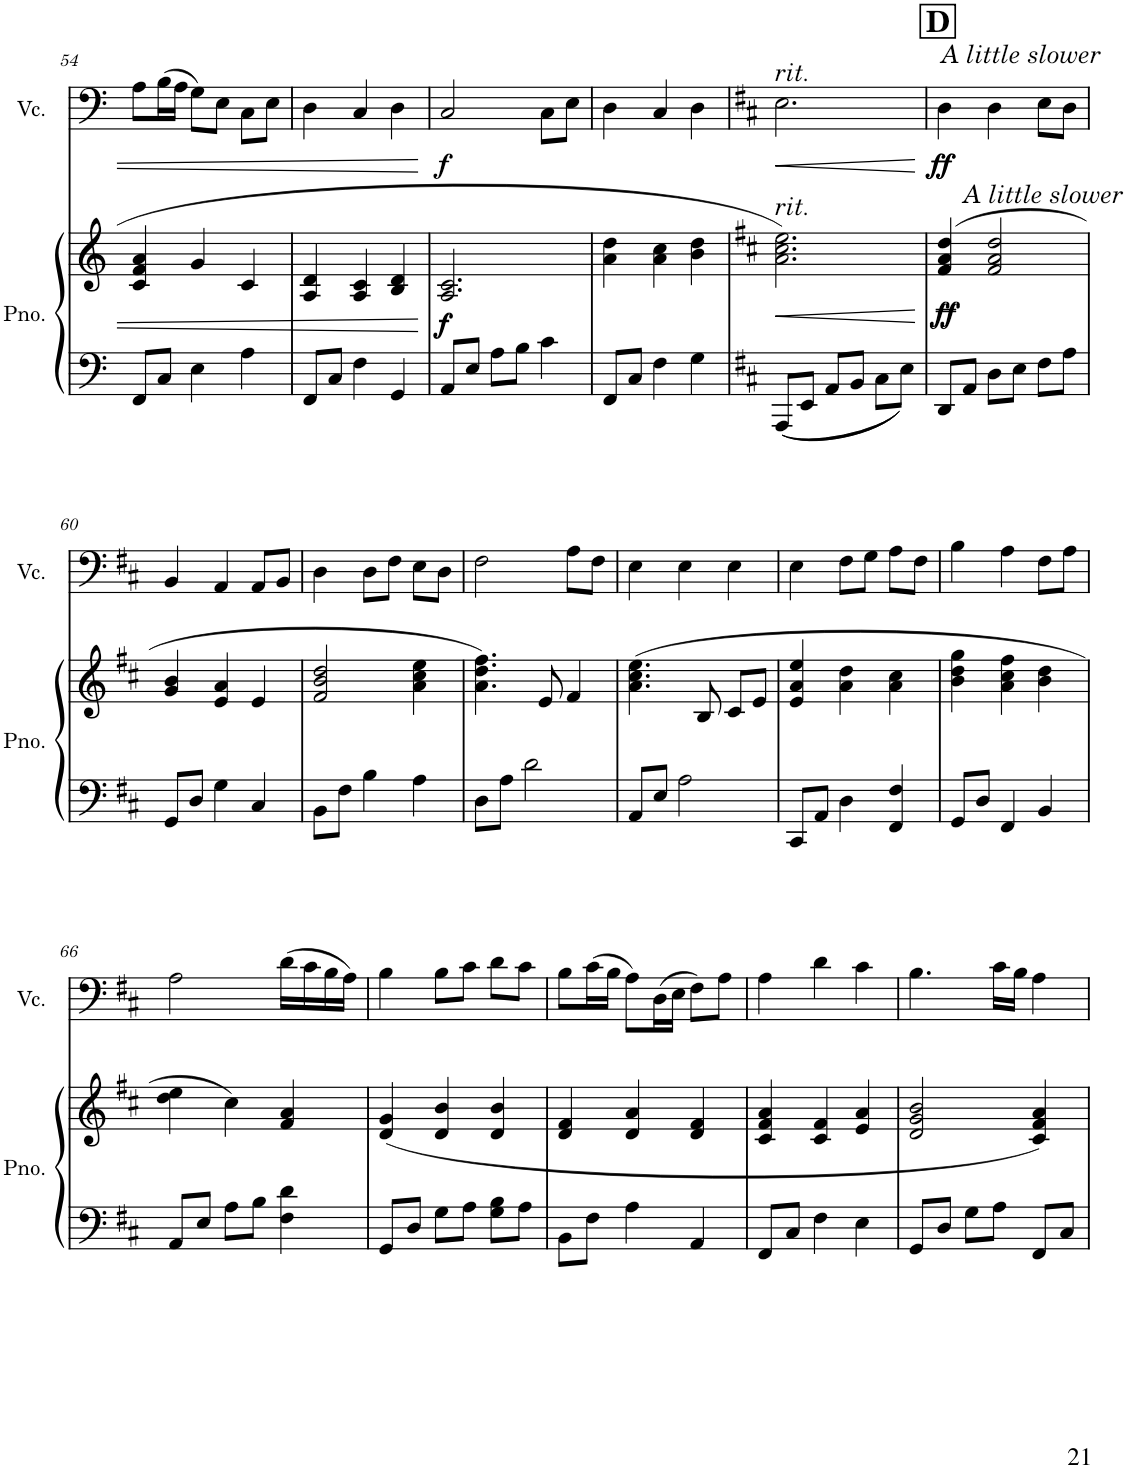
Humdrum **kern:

**kern	**kern	**dynam	**kern	**dynam
*part2	*part2	*part2	*part1	*part1
*staff3	*staff2	*staff2/3	*staff1	*staff1
*I"Piano	*	*	*I"Violoncello	*
*I'Pno.	*	*	*I'Vc.	*
!!LO:PB:g=z
*clefF4	*clefG2	*	*clefF4	*
*k[]	*k[]	*	*k[]	*
*M3/4	*M3/4	*	*M3/4	*
=54	=54	=54	=54	=54
8FF/L	4c/ 4f/ 4a/	.	8A\L	.
8C/J	.	.	(16B\L	.
.	.	.	16A\JJ	.
4E\	4g/	.	8G\L)	.
.	.	.	8E\J	.
4A\	4c/	.	8C\L	.
.	.	.	8E\J	.
=55	=55	=55	=55	=55
8FF/L	4A/ 4d/	.	4D\	.
8C/J	.	.	.	.
4F\	4A/ 4c/	.	4C/	.
4GG/	4B/ 4d/	.	4D\	.
=56	=56	=56	=56	=56
!	!	!LO:DY:b	!	!
!	!	!LO:DY:n=1:b	!	!LO:DY:b
8AA/L	2.A/ 2.c/	f f	2C/	f
8E/J	.	.	.	.
8A\L	.	.	.	.
8B\J	.	.	.	.
4c\	.	.	8C\L	.
.	.	.	8E\J	.
=57	=57	=57	=57	=57
8FF/L	4a\ 4dd\	.	4D\	.
8C/J	.	.	.	.
4F\	4a\ 4cc\	.	4C/	.
4G\	4b\ 4dd\	.	4D\	.
=58	=58	=58	=58	=58
*k[f#c#]	*k[f#c#]	*	*k[f#c#]	*
!	!	!	!LO:TX:a:i:t=rit	!
!	!	!	!LO:TX:a:t=.	!
!	!LO:TX:a:i:t=rit	!	!	!
!	!LO:TX:a:t=.	!	!	!
!	!	!LO:HP:b	!	!LO:HP:b
8AAA/L	2.a\ 2.cc#\ 2.ee\	<	2.E\	<
8EE/J	.	.	.	.
8AA/L	.	.	.	.
8BB/J	.	.	.	.
8C#\L	.	.	.	.
8E\J	.	.	.	.
.	.	[	.	[
!!LO:REH:place=s1:a:B:cj:fs=14:t=D
=59	=59	=59	=59	=59
!	!	!	!LO:TX:a:i:t=A little slower	!
!	!LO:TX:a:i:t=A little slower	!	!	!
!	!	!LO:DY:b	!	!
!	!	!LO:DY:n=1:b	!	!LO:DY:b
!	!	!	!	!LO:DY:n=1:b
8DD/L	(4f#/ 4a/ 4dd/	ff ff	4D\	ff ff
8AA/J	.	.	.	.
8D\L	2f#/ 2a/ 2dd/	.	4D\	.
8E\J	.	.	.	.
8F#\L	.	.	8E\L	.
8A\J	.	.	8D\J	.
!!LO:LB:g=z
=60	=60	=60	=60	=60
8GG/L	4g/ 4b/	.	4BB/	.
8D/J	.	.	.	.
4G\	4e/ 4a/	.	4AA/	.
4C#/	4e/	.	8AA/L	.
.	.	.	8BB/J	.
=61	=61	=61	=61	=61
8BB\L	2f#/ 2b/ 2dd/	.	4D\	.
8F#\J	.	.	.	.
4B\	.	.	8D\L	.
.	.	.	8F#\J	.
4A\	4a\ 4cc#\ 4ee\	.	8E\L	.
.	.	.	8D\J	.
=62	=62	=62	=62	=62
8D\L	4.a\ 4.dd\ 4.ff#\)	.	2F#\	.
8A\J	.	.	.	.
2d\	.	.	.	.
.	8e/	.	.	.
.	4f#/	.	8A\L	.
.	.	.	8F#\J	.
=63	=63	=63	=63	=63
8AA/L	(4.a\ 4.cc#\ 4.ee\	.	4E\	.
8E/J	.	.	.	.
2A\	.	.	4E\	.
.	8B/	.	.	.
.	8c#/L	.	4E\	.
.	8e/J	.	.	.
=64	=64	=64	=64	=64
8CC#/L	4e/ 4a/ 4ee/	.	4E\	.
8AA/J	.	.	.	.
4D\	4a\ 4dd\	.	8F#\L	.
.	.	.	8G\J	.
4FF#/ 4F#/	4a\ 4cc#\	.	8A\L	.
.	.	.	8F#\J	.
=65	=65	=65	=65	=65
8GG/L	4b\ 4dd\ 4gg\	.	4B\	.
8D/J	.	.	.	.
4FF#/	4a\ 4cc#\ 4ff#\	.	4A\	.
4BB/	4b\ 4dd\	.	8F#\L	.
.	.	.	8A\J	.
!!LO:LB:g=z
=66	=66	=66	=66	=66
8AA/L	4dd\ 4ee\	.	2A\	.
8E/J	.	.	.	.
8A\L	4cc#\)	.	.	.
8B\J	.	.	.	.
4F#\ 4d\	4f#/ 4a/	.	(16d\LL	.
.	.	.	16c#\	.
.	.	.	16B\	.
.	.	.	16A\JJ)	.
=67	=67	=67	=67	=67
8GG/L	(4d/ 4g/	.	4B\	.
8D/J	.	.	.	.
8G\L	4d/ 4b/	.	8B\L	.
8A\J	.	.	8c#\J	.
8G\ 8B\L	4d/ 4b/	.	8d\L	.
8A\J	.	.	8c#\J	.
=68	=68	=68	=68	=68
8BB\L	4d/ 4f#/	.	8B\L	.
8F#\J	.	.	(16c#\L	.
.	.	.	16B\JJ	.
4A\	4d/ 4a/	.	8A\L)	.
.	.	.	(16D\L	.
.	.	.	16E\JJ	.
4AA/	4d/ 4f#/	.	8F#\L)	.
.	.	.	8A\J	.
=69	=69	=69	=69	=69
8FF#/L	4c#/ 4f#/ 4a/	.	4A\	.
8C#/J	.	.	.	.
4F#\	4c#/ 4f#/	.	4d\	.
4E\	4e/ 4a/	.	4c#\	.
=70	=70	=70	=70	=70
8GG/L	2d/ 2g/ 2b/	.	4.B\	.
8D/J	.	.	.	.
8G\L	.	.	.	.
8A\J	.	.	16c#\LL	.
.	.	.	16B\JJ	.
8FF#/L	4c#/ 4f#/ 4a/)	.	4A\	.
8C#/J	.	.	.	.
=	=	=	=	=
*-	*-	*-	*-	*-
